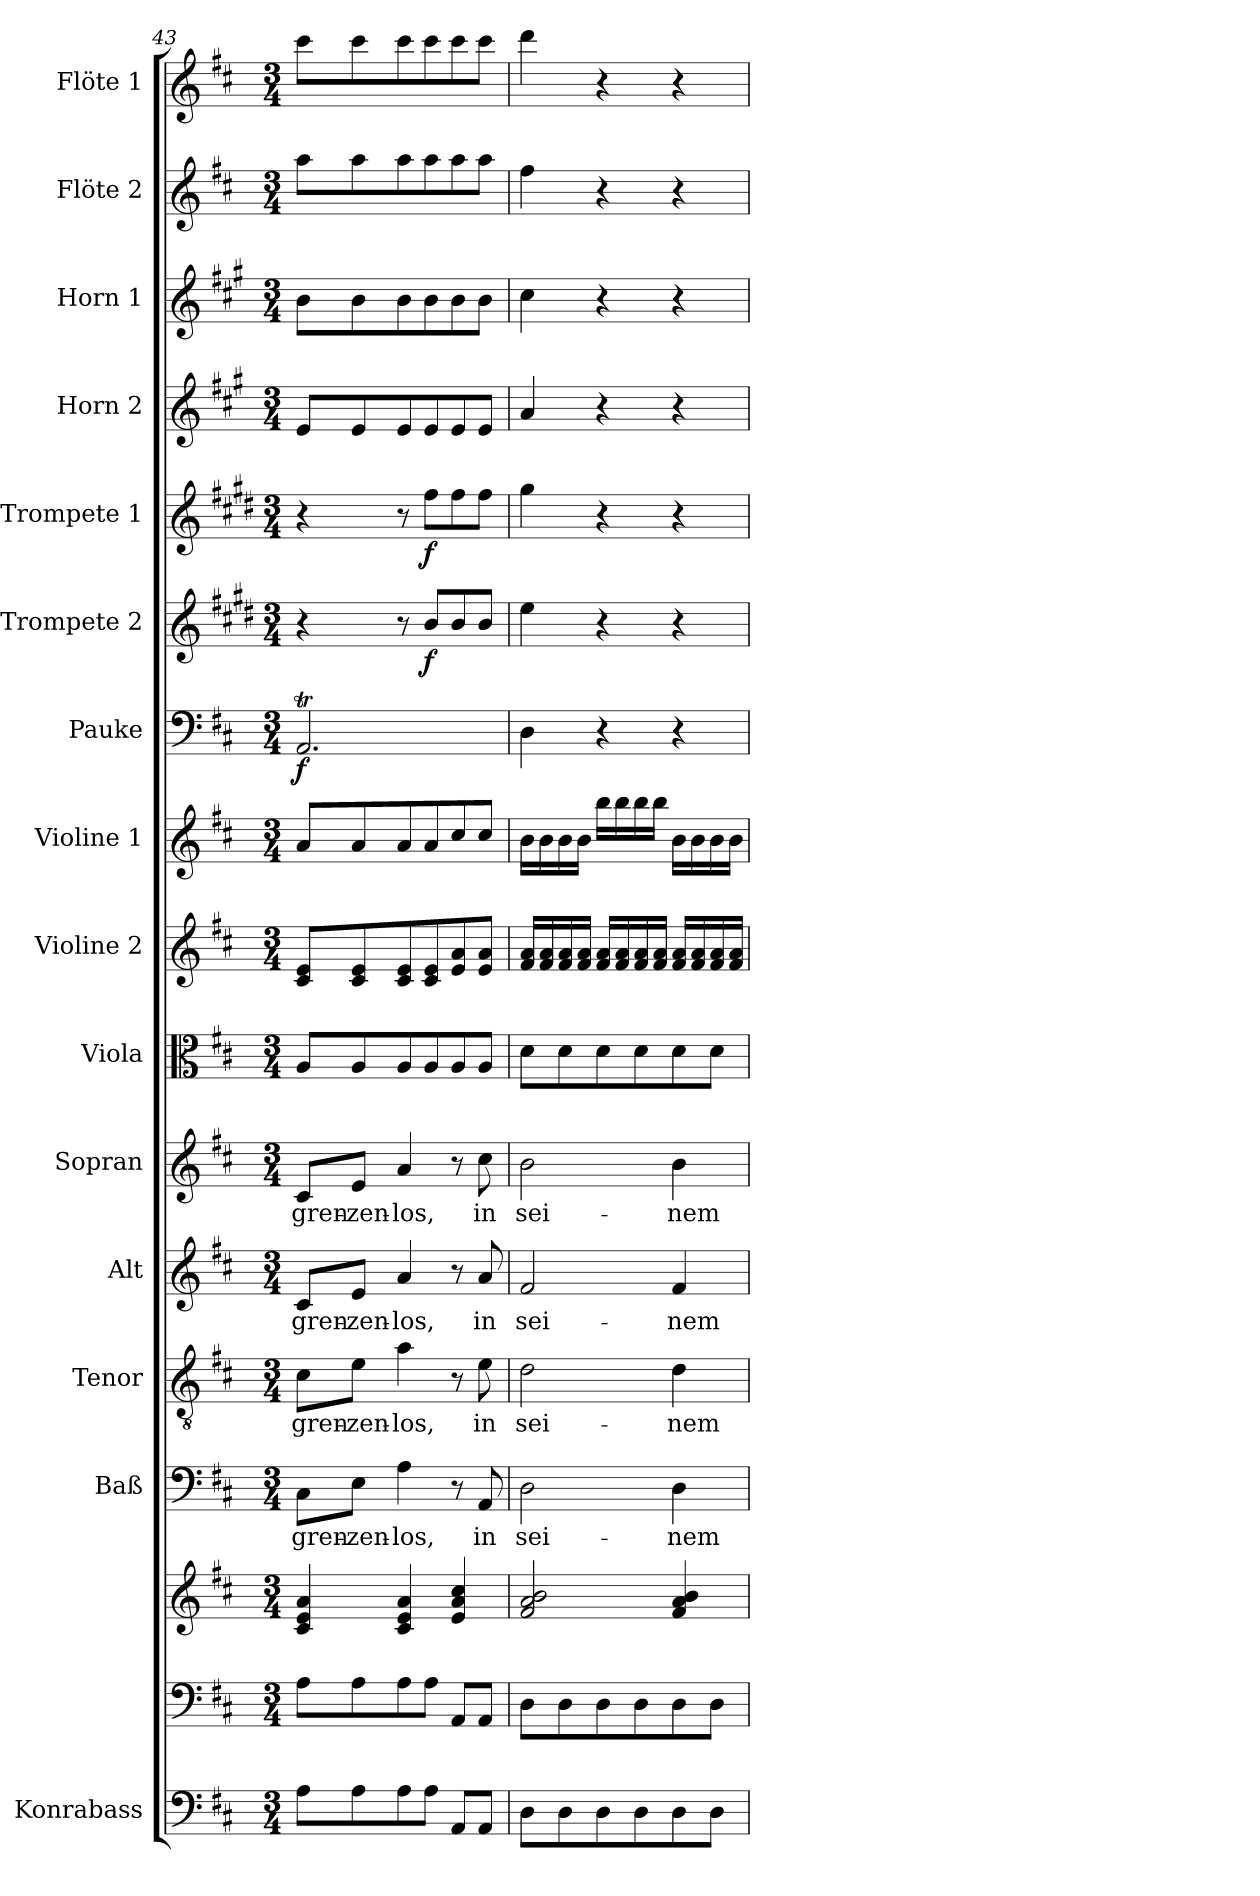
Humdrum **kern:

**kern	**kern	**kern	**kern	**text	**kern	**text	**kern	**text	**kern	**text	**kern	**kern	**kern	**kern	**dynam	**kern	**dynam	**kern	**dynam	**kern	**kern	**kern	**kern
*part16	*part15	*part15	*part14	*part14	*part13	*part13	*part12	*part12	*part11	*part11	*part10	*part9	*part8	*part7	*part7	*part6	*part6	*part5	*part5	*part4	*part3	*part2	*part1
*staff17	*staff16	*staff15	*staff14	*staff14	*staff13	*staff13	*staff12	*staff12	*staff11	*staff11	*staff10	*staff9	*staff8	*staff7	*staff7	*staff6	*staff6	*staff5	*staff5	*staff4	*staff3	*staff2	*staff1
*I"Konrabass	*	*	*I"Baß	*	*I"Tenor	*	*I"Alt	*	*I"Sopran	*	*I"Viola	*I"Violine 2	*I"Violine 1	*I"Pauke	*	*I"Trompete 2	*	*I"Trompete 1	*	*I"Horn 2	*I"Horn 1	*I"Flöte 2	*I"Flöte 1
*I'Kb.	*	*	*I'Baß	*	*I'Ten	*	*I'Alt	*	*I'Sop	*	*I'Vla.	*I'Vln. 2	*I'Vln. 1	*I'Pk.	*	*I'Trp. 2	*	*I'Trp. 1	*	*I'Hrn. 2	*I'Hrn. 1	*I'Fl. 2	*I'Fl. 1
*clefF4	*clefF4	*clefG2	*clefF4	*	*clefGv2	*	*clefG2	*	*clefG2	*	*clefC3	*clefG2	*clefG2	*clefF4	*	*clefG2	*	*clefG2	*	*clefG2	*clefG2	*clefG2	*clefG2
*ITrd7c12	*	*	*	*	*	*	*	*	*	*	*	*	*	*	*	*ITrd1c2	*	*ITrd1c2	*	*ITrd4c7	*ITrd4c7	*	*
*k[f#c#]	*k[f#c#]	*k[f#c#]	*k[f#c#]	*	*k[f#c#]	*	*k[f#c#]	*	*k[f#c#]	*	*k[f#c#]	*k[f#c#]	*k[f#c#]	*k[f#c#]	*	*k[f#c#]	*	*k[f#c#]	*	*k[f#c#]	*k[f#c#]	*k[f#c#]	*k[f#c#]
*D:	*D:	*D:	*D:	*	*D:	*	*D:	*	*D:	*	*D:	*D:	*D:	*D:	*	*D:	*	*D:	*	*D:	*D:	*D:	*D:
*M3/4	*M3/4	*M3/4	*M3/4	*	*M3/4	*	*M3/4	*	*M3/4	*	*M3/4	*M3/4	*M3/4	*M3/4	*	*M3/4	*	*M3/4	*	*M3/4	*M3/4	*M3/4	*M3/4
=43	=43	=43	=43	=43	=43	=43	=43	=43	=43	=43	=43	=43	=43	=43	=43	=43	=43	=43	=43	=43	=43	=43	=43
!	!	!	!	!LO:LY:b	!	!LO:LY:b	!	!LO:LY:b	!	!LO:LY:b	!	!	!	!	!LO:DY:b	!	!	!	!	!	!	!	!
8AA\L	8A\L	4c#/ 4e/ 4a/	8C#\L	gren-	8c#\L	gren-	8c#/L	gren-	8c#/L	gren-	8A/L	8c#/ 8e/L	8a/L	2.AAT/	f	4r	.	4r	.	8A/L	8e\L	8aa\L	8ccc#\L
!	!	!	!	!LO:LY:b	!	!LO:LY:b	!	!LO:LY:b	!	!LO:LY:b	!	!	!	!	!	!	!	!	!	!	!	!	!
8AA\	8A\	.	8E\J	-zen-	8e\J	-zen-	8e/J	-zen-	8e/J	-zen-	8A/	8c#/ 8e/	8a/	.	.	.	.	.	.	8A/	8e\	8aa\	8ccc#\
!	!	!	!	!LO:LY:b	!	!LO:LY:b	!	!LO:LY:b	!	!LO:LY:b	!	!	!	!	!	!	!	!	!	!	!	!	!
8AA\	8A\	4c#/ 4e/ 4a/	4A\	-los,	4a\	-los,	4a/	-los,	4a/	-los,	8A/	8c#/ 8e/	8a/	.	.	8r	.	8r	.	8A/	8e\	8aa\	8ccc#\
!	!	!	!	!	!	!	!	!	!	!	!	!	!	!	!	!	!LO:DY:b	!	!LO:DY:b	!	!	!	!
8AA\J	8A\J	.	.	.	.	.	.	.	.	.	8A/	8c#/ 8e/	8a/	.	.	8a/L	f	8ee\L	f	8A/	8e\	8aa\	8ccc#\
8AAA/L	8AA/L	4e/ 4a/ 4cc#/	8r	.	8r	.	8r	.	8r	.	8A/	8e/ 8a/	8cc#/	.	.	8a/	.	8ee\	.	8A/	8e\	8aa\	8ccc#\
!	!	!	!	!LO:LY:b	!	!LO:LY:b	!	!LO:LY:b	!	!LO:LY:b	!	!	!	!	!	!	!	!	!	!	!	!	!
8AAA/J	8AA/J	.	8AA/	in	8e\	in	8a/	in	8cc#\	in	8A/J	8e/ 8a/J	8cc#/J	.	.	8a/J	.	8ee\J	.	8A/J	8e\J	8aa\J	8ccc#\J
=44	=44	=44	=44	=44	=44	=44	=44	=44	=44	=44	=44	=44	=44	=44	=44	=44	=44	=44	=44	=44	=44	=44	=44
!	!	!	!	!LO:LY:b	!	!LO:LY:b	!	!LO:LY:b	!	!LO:LY:b	!	!	!	!	!	!	!	!	!	!	!	!	!
8DD\L	8D\L	2f#/ 2a/ 2b/	2D\	sei-	2d\	sei-	2f#/	sei-	2b\	sei-	8d\L	16f#/ 16a/LL	16b\LL	4D\	.	4dd\	.	4ff#\	.	4d/	4f#\	4ff#\	4ddd\
.	.	.	.	.	.	.	.	.	.	.	.	16f#/ 16a/	16b\	.	.	.	.	.	.	.	.	.	.
8DD\	8D\	.	.	.	.	.	.	.	.	.	8d\	16f#/ 16a/	16b\	.	.	.	.	.	.	.	.	.	.
.	.	.	.	.	.	.	.	.	.	.	.	16f#/ 16a/JJ	16b\JJ	.	.	.	.	.	.	.	.	.	.
8DD\	8D\	.	.	.	.	.	.	.	.	.	8d\	16f#/ 16a/LL	16bb\LL	4r	.	4r	.	4r	.	4r	4r	4r	4r
.	.	.	.	.	.	.	.	.	.	.	.	16f#/ 16a/	16bb\	.	.	.	.	.	.	.	.	.	.
8DD\	8D\	.	.	.	.	.	.	.	.	.	8d\	16f#/ 16a/	16bb\	.	.	.	.	.	.	.	.	.	.
.	.	.	.	.	.	.	.	.	.	.	.	16f#/ 16a/JJ	16bb\JJ	.	.	.	.	.	.	.	.	.	.
!	!	!	!	!LO:LY:b	!	!LO:LY:b	!	!LO:LY:b	!	!LO:LY:b	!	!	!	!	!	!	!	!	!	!	!	!	!
8DD\	8D\	4f#/ 4a/ 4b/	4D\	-nem	4d\	-nem	4f#/	-nem	4b\	-nem	8d\	16f#/ 16a/LL	16b\LL	4r	.	4r	.	4r	.	4r	4r	4r	4r
.	.	.	.	.	.	.	.	.	.	.	.	16f#/ 16a/	16b\	.	.	.	.	.	.	.	.	.	.
8DD\J	8D\J	.	.	.	.	.	.	.	.	.	8d\J	16f#/ 16a/	16b\	.	.	.	.	.	.	.	.	.	.
.	.	.	.	.	.	.	.	.	.	.	.	16f#/ 16a/JJ	16b\JJ	.	.	.	.	.	.	.	.	.	.
=	=	=	=	=	=	=	=	=	=	=	=	=	=	=	=	=	=	=	=	=	=	=	=
*-	*-	*-	*-	*-	*-	*-	*-	*-	*-	*-	*-	*-	*-	*-	*-	*-	*-	*-	*-	*-	*-	*-	*-
